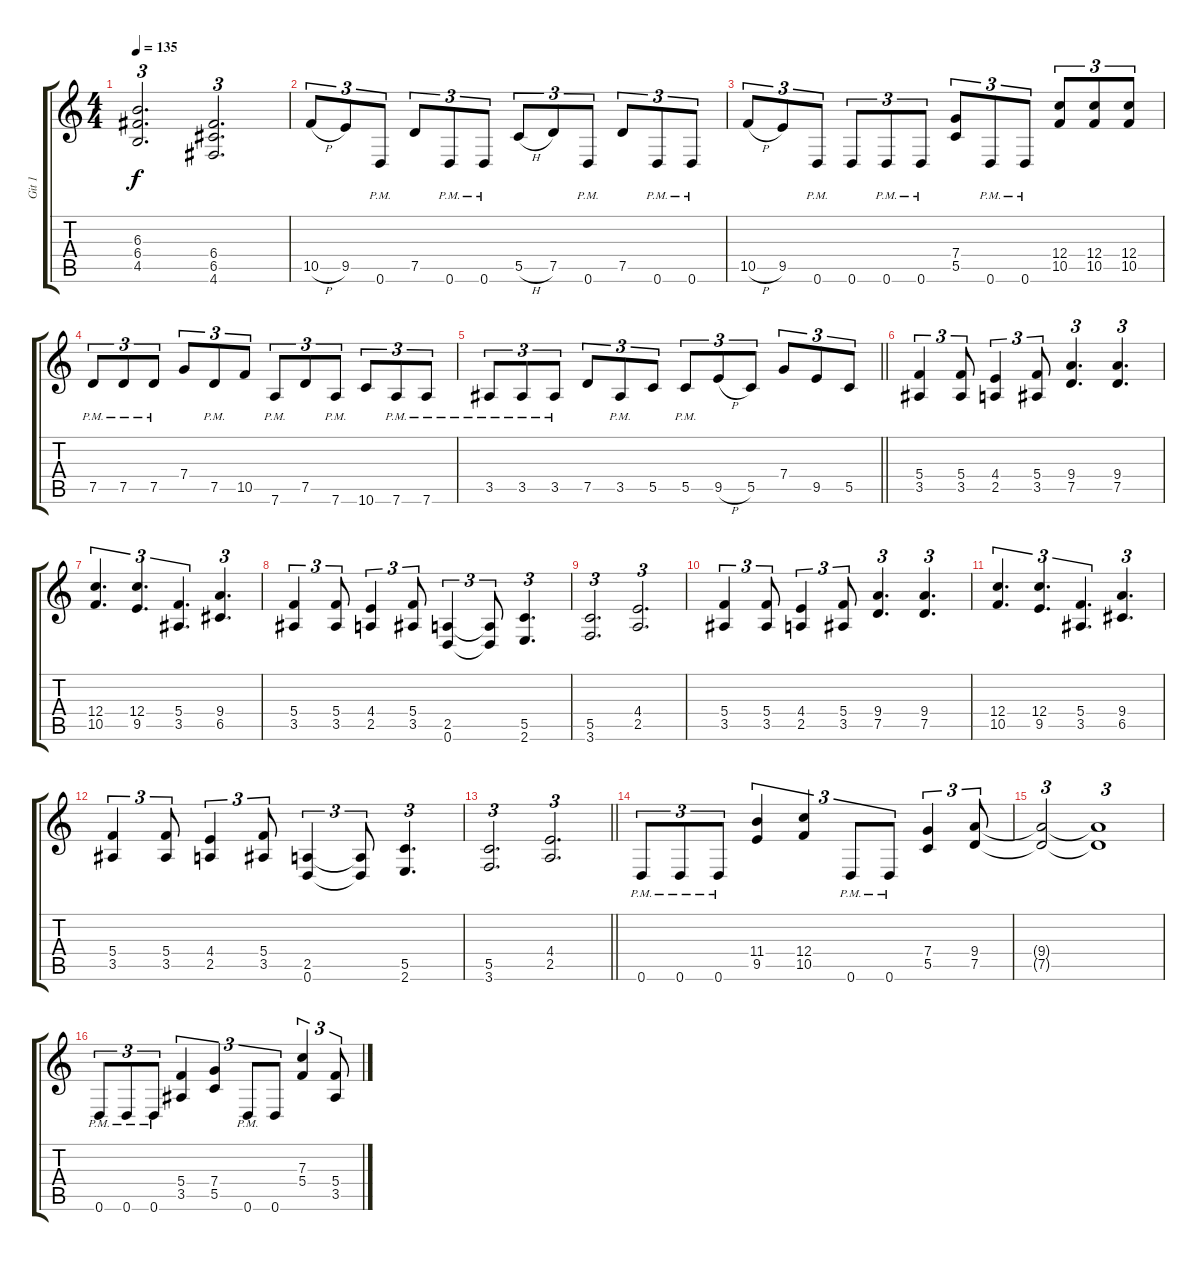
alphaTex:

\track ("Git 1" "Git 1") {instrument distortionguitar}
\staff {score tabs}
\tuning (D4 A3 F3 C3 G2 D2) {hide}
\ts (4 4)
\tempo 135
\clef g2
\ks c
(6.3 6.4 4.5).2{d tu (3 2) dy f} (6.4 6.5 4.6).2{d tu (3 2)} |
10.5{h}.8{tu (3 2)} 9.5.8{tu (3 2)} 0.6{pm}.8{tu (3 2)} 7.5.8{tu (3 2)} 0.6{pm}.8{tu (3 2)} 0.6{pm}.8{tu (3 2)} 5.5{h}.8{tu (3 2)} 7.5.8{tu (3 2)} 0.6{pm}.8{tu (3 2)} 7.5.8{tu (3 2)} 0.6{pm}.8{tu (3 2)} 0.6{pm}.8{tu (3 2)} |
10.5{h}.8{tu (3 2)} 9.5.8{tu (3 2)} 0.6{pm}.8{tu (3 2)} 0.6.8{tu (3 2)} 0.6{pm}.8{tu (3 2)} 0.6{pm}.8{tu (3 2)} (7.4 5.5).8{tu (3 2)} 0.6{pm}.8{tu (3 2)} 0.6{pm}.8{tu (3 2)} (12.4 10.5).8{tu (3 2)} (12.4 10.5).8{tu (3 2)} (12.4 10.5).8{tu (3 2)} |
7.5{pm}.8{tu (3 2)} 7.5{pm}.8{tu (3 2)} 7.5{pm}.8{tu (3 2)} 7.4.8{tu (3 2)} 7.5{pm}.8{tu (3 2)} 10.5.8{tu (3 2)} 7.6{pm}.8{tu (3 2)} 7.5.8{tu (3 2)} 7.6{pm}.8{tu (3 2)} 10.6.8{tu (3 2)} 7.6{pm}.8{tu (3 2)} 7.6{pm}.8{tu (3 2)} |
\barLineRight lightlight
3.5{pm}.8{tu (3 2)} 3.5{pm}.8{tu (3 2)} 3.5{pm}.8{tu (3 2)} 7.5.8{tu (3 2)} 3.5{pm}.8{tu (3 2)} 5.5.8{tu (3 2)} 5.5{pm}.8{tu (3 2)} 9.5{h}.8{tu (3 2)} 5.5.8{tu (3 2)} 7.4.8{tu (3 2)} 9.5.8{tu (3 2)} 5.5.8{tu (3 2)} |
(5.4 3.5).4{tu (3 2)} (5.4 3.5).8{tu (3 2)} (4.4 2.5).4{tu (3 2)} (5.4 3.5).8{tu (3 2)} (9.4 7.5).4{d tu (3 2)} (9.4 7.5).4{d tu (3 2)} |
(12.4 10.5).4{d tu (3 2)} (12.4 9.5).4{d tu (3 2)} (5.4 3.5).4{d tu (3 2)} (9.4 6.5).4{d tu (3 2)} |
(5.4 3.5).4{tu (3 2)} (5.4 3.5).8{tu (3 2)} (4.4 2.5).4{tu (3 2)} (5.4 3.5).8{tu (3 2)} (2.5 0.6).4{tu (3 2)} (2.5{t} 0.6{t}).8{tu (3 2)} (5.5 2.6).4{d tu (3 2)} |
(5.5 3.6).2{d tu (3 2)} (4.4 2.5).2{d tu (3 2)} |
(5.4 3.5).4{tu (3 2)} (5.4 3.5).8{tu (3 2)} (4.4 2.5).4{tu (3 2)} (5.4 3.5).8{tu (3 2)} (9.4 7.5).4{d tu (3 2)} (9.4 7.5).4{d tu (3 2)} |
(12.4 10.5).4{d tu (3 2)} (12.4 9.5).4{d tu (3 2)} (5.4 3.5).4{d tu (3 2)} (9.4 6.5).4{d tu (3 2)} |
(5.4 3.5).4{tu (3 2)} (5.4 3.5).8{tu (3 2)} (4.4 2.5).4{tu (3 2)} (5.4 3.5).8{tu (3 2)} (2.5 0.6).4{tu (3 2)} (2.5{t} 0.6{t}).8{tu (3 2)} (5.5 2.6).4{d tu (3 2)} |
\barLineRight lightlight
(5.5 3.6).2{d tu (3 2)} (4.4 2.5).2{d tu (3 2)} |
0.6{pm}.8{tu (3 2)} 0.6{pm}.8{tu (3 2)} 0.6{pm}.8{tu (3 2)} (11.4 9.5).4{tu (3 2)} (12.4 10.5).4{tu (3 2)} 0.6{pm}.8{tu (3 2)} 0.6{pm}.8{tu (3 2)} (7.4 5.5).4{tu (3 2)} (9.4 7.5).8{tu (3 2)} |
(9.4{t} 7.5{t}).2{tu (3 2)} (9.4{t} 7.5{t}).1{tu (3 2)} |
0.6{pm}.8{tu (3 2)} 0.6{pm}.8{tu (3 2)} 0.6{pm}.8{tu (3 2)} (5.4 3.5).4{tu (3 2)} (7.4 5.5).4{tu (3 2)} 0.6{pm}.8{tu (3 2)} 0.6.8{tu (3 2)} (7.3 5.4).4{tu (3 2)} (5.4 3.5).8{tu (3 2)}
